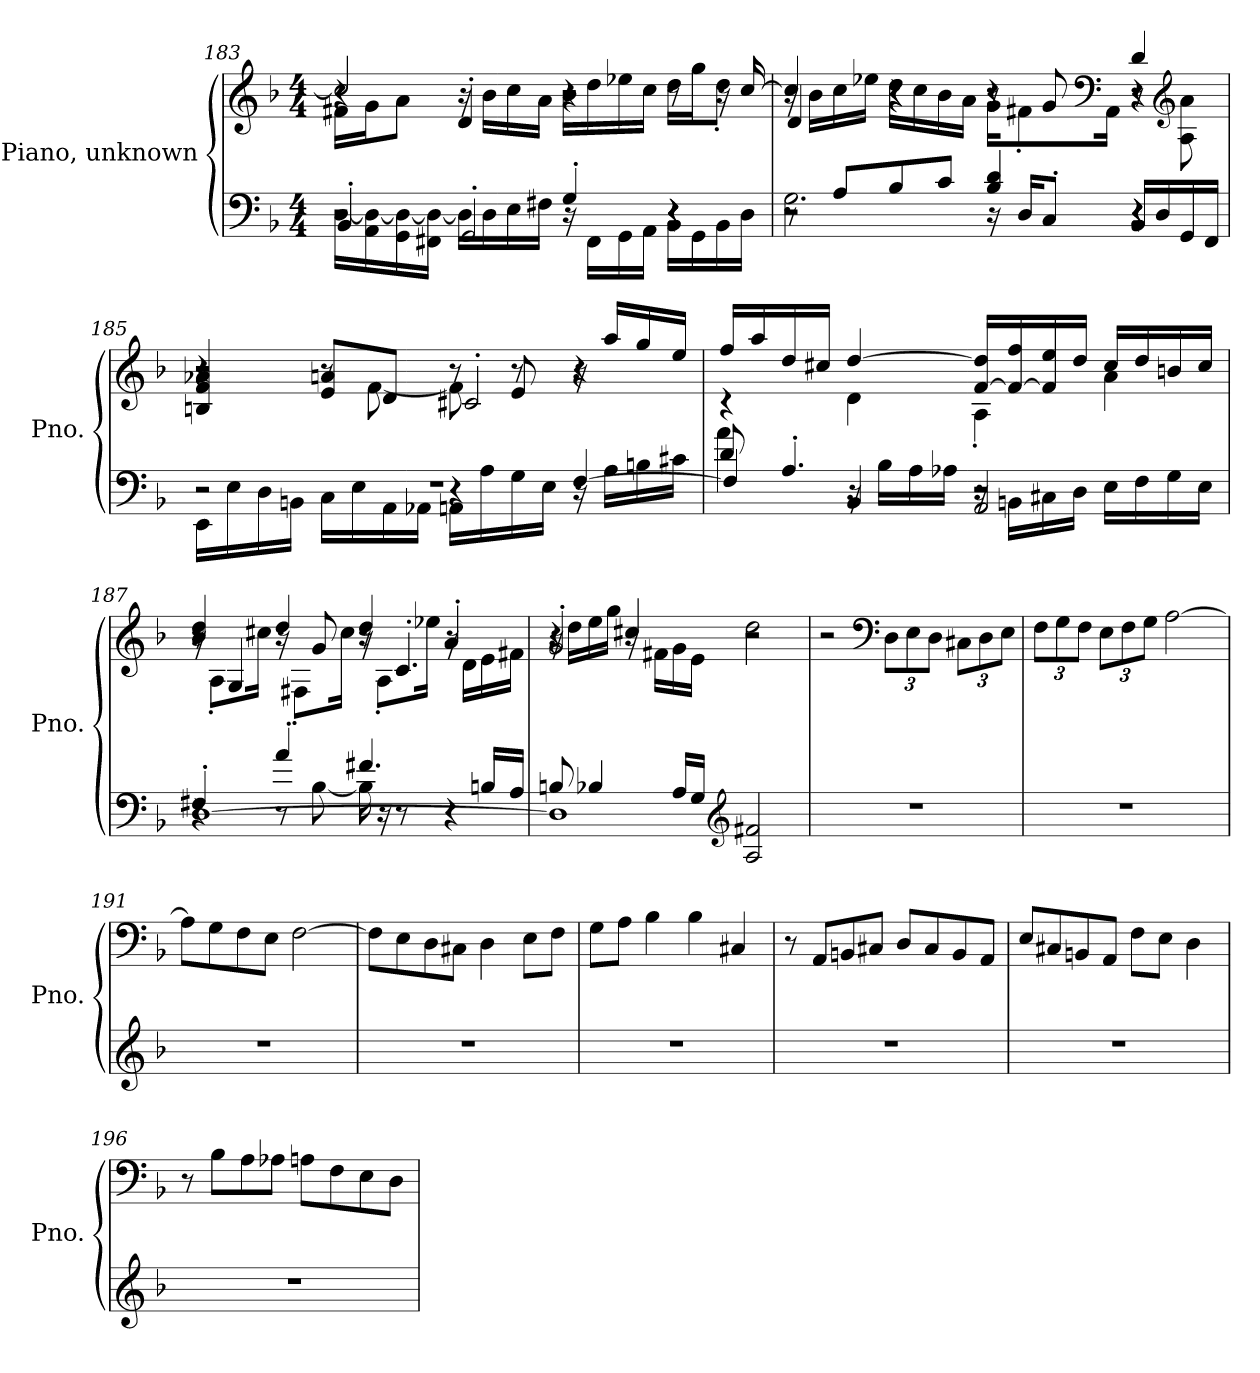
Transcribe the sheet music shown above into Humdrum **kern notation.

**kern	**kern
*part1	*part1
*staff2	*staff1
*I"Piano, unknown	*
*I'Pno.	*
!!LO:LB:g=z
*clefF4	*clefG2
*k[b-]	*k[b-]
*M4/4	*M4/4
=183	=183
*^	*^
*	*^	*	*^
2r	[16D\LL	4BB-'/	2cc/]	16f#X\LL	4r
.	16AA\ 16D\_	.	.	16g\J	.
.	16GG\ 16D\_	.	.	8a\J	.
.	16FF#X\ 16D\_JJ	.	.	.	.
.	16D\LL]	2GG'/	.	16r	4d'/
.	16D\	.	.	16b-\LL	.
.	16E\	.	.	16cc\	.
.	16F#X\JJ	.	.	16a\JJ	.
4G'/	16r	.	4r	16b-\LL	2r
.	16FF#\LL	.	.	16dd\	.
.	16GG\	.	.	16ee-X\	.
.	16AA\JJ	.	.	16cc\JJ	.
4r	16BB-\LL	4r	8r	16dd\LL	.
.	16GG\	.	.	16gg\J	.
.	16BB-\	.	16r	8dd'\J	.
.	16D\JJ	.	[16cc/	.	.
=184	=184	=184	=184	=184	=184
2r	2.G\	8r	4cc/]	16r	4d/
.	.	.	.	16b-\LL	.
.	.	8A/L	.	16cc\	.
.	.	.	.	16ee-X\JJ	.
.	.	8B-/	4r	16dd\LL	4r
.	.	.	.	16cc\	.
.	.	8c/J	.	16b-\	.
.	.	.	.	16a\JJ	.
4B-/ 4d/	.	16r	8r	16g\KL	4r
.	.	16D/KL	.	8f#X'\	.
.	.	8C'/J	8g/	.	.
*	*	*	*clefF4	*	*
.	.	.	.	16AA\Jk	.
4r	4r	16BB-/LL	4r	8r	4d/
.	.	16D/	.	.	.
*	*	*	*clefG2	*	*
.	.	16GG/	.	8A\ 8a\	.
.	.	16FF/JJ	.	.	.
!!LO:LB:g=z	!!	!!
=185	=185	=185	=185	=185	=185
1r	16EE\LL	2r	4Bn/ 4f/ 4a-X/	4r	2r
.	16E\	.	.	.	.
.	16D\	.	.	.	.
.	16BBn\JJ	.	.	.	.
.	16C\LL	.	8e/ 8an/L	8r	.
.	16E\	.	.	.	.
.	16AA\	.	8d/J	[8f\	.
.	16AA-X\JJ	.	.	.	.
.	16AAn\LL	4r	8r	8f\]	2c#X'/
.	16A\	.	.	.	.
.	16G\	.	8e/	8r	.
.	16E\JJ	.	.	.	.
.	16r	[4F/	16r	4r	.
.	16A\LL	.	16aa/LL	.	.
.	16Bn\	.	16gg/	.	.
.	16c#X\JJ	.	16ee/JJ	.	.
*	*	*	*	*v	*v
=186	=186	=186	=186	=186
8d/	4a\	4F/]	16ff/LL	4r
.	.	.	16aa/	.
4.A'/	.	.	16dd/	.
.	.	.	16cc#X/JJ	.
.	16r	4BB-/	[4dd/	4d\
.	16B-\LL	.	.	.
.	16A\	.	.	.
.	16A-X\JJ	.	.	.
2r	16r	2AA/	[16f/ 16dd/]LL	4A'\
.	16BBn\LL	.	16f/_ 16ff/	.
.	16C#X\	.	16f/] 16ee/	.
.	16D\JJ	.	16dd/JJ	.
.	16E\LL	.	16cc#/LL	4a\
.	16F\	.	16dd/	.
.	16G\	.	16bn/	.
.	16E\JJ	.	16cc#/JJ	.
!!LO:LB:g=z
=187	=187	=187	=187	=187
*	*	*	*	*^
4F#X'/	4r	[1D	4b-/ 4dd/	16r	8r
.	.	.	.	8A'\L	.
.	.	.	.	.	4G/
.	.	.	.	16cc#X\Jk	.
4a'/	8r	.	4dd/	16r	.
.	.	.	.	8F#X'\L	.
.	[8B-\	.	.	.	8g/
.	.	.	.	16cc#\Jk	.
4.f#X/	16B-\]	.	4dd/	16r	8r
.	16r	.	.	8A'\L	.
.	8r	.	.	.	4.c'/
.	.	.	.	16ee-X\Jk	.
.	4r	.	4a'/	16r	.
.	.	.	.	16d\LL	.
16Bn/LL	.	.	.	16e\	.
16A/JJ	.	.	.	16f#X\JJ	.
*	*v	*v	*	*	*
=188	=188	=188	=188	=188
8Bn/	1D]	4r	16r	2g'/
.	.	.	16dd\LL	.
4B-X/	.	.	16ee\	.
.	.	.	16gg\JJ	.
.	.	4cc#X/	16r	.
.	.	.	16f#X\LL	.
16A/LL	.	.	16g\	.
16G/JJ	.	.	16e\JJ	.
*clefG2	*	*	*	*
2A/ 2f#X/	.	2r	2dd\	2r
*v	*v	*	*	*
*	*v	*v	*v
!!LO:LB:g=z
=189	=189
1r	2r
*	*clefF4
*	*Xbrackettup
.	12D\L
.	12E\
.	12D\J
.	12C#X\L
.	12D\
.	12E\J
=190	=190
1r	12F\L
.	12G\
.	12F\J
.	12E\L
.	12F\
.	12G\J
.	[2A\
=191	=191
1r	8A\L]
.	8G\
.	8F\
.	8E\J
.	[2F\
=192	=192
1r	8F\L]
.	8E\
.	8D\
.	8C#X\J
.	4D\
.	8E\L
.	8F\J
=193	=193
1r	8G\L
.	8A\J
.	4B-\
.	4B-\
.	4C#X/
!!LO:PB:g=z
=194	=194
1r	8r
.	8AA/L
.	8BBn/
.	8C#X/J
.	8D/L
.	8C#/
.	8BB/
.	8AA/J
=195	=195
1r	8E/L
.	8C#X/
.	8BBn/
.	8AA/J
.	8F\L
.	8E\J
.	4D\
=196	=196
1r	8r
.	8B-\L
.	8A\
.	8A-X\J
.	8An\L
.	8F\
.	8E\
.	8D\J
=	=
*-	*-
